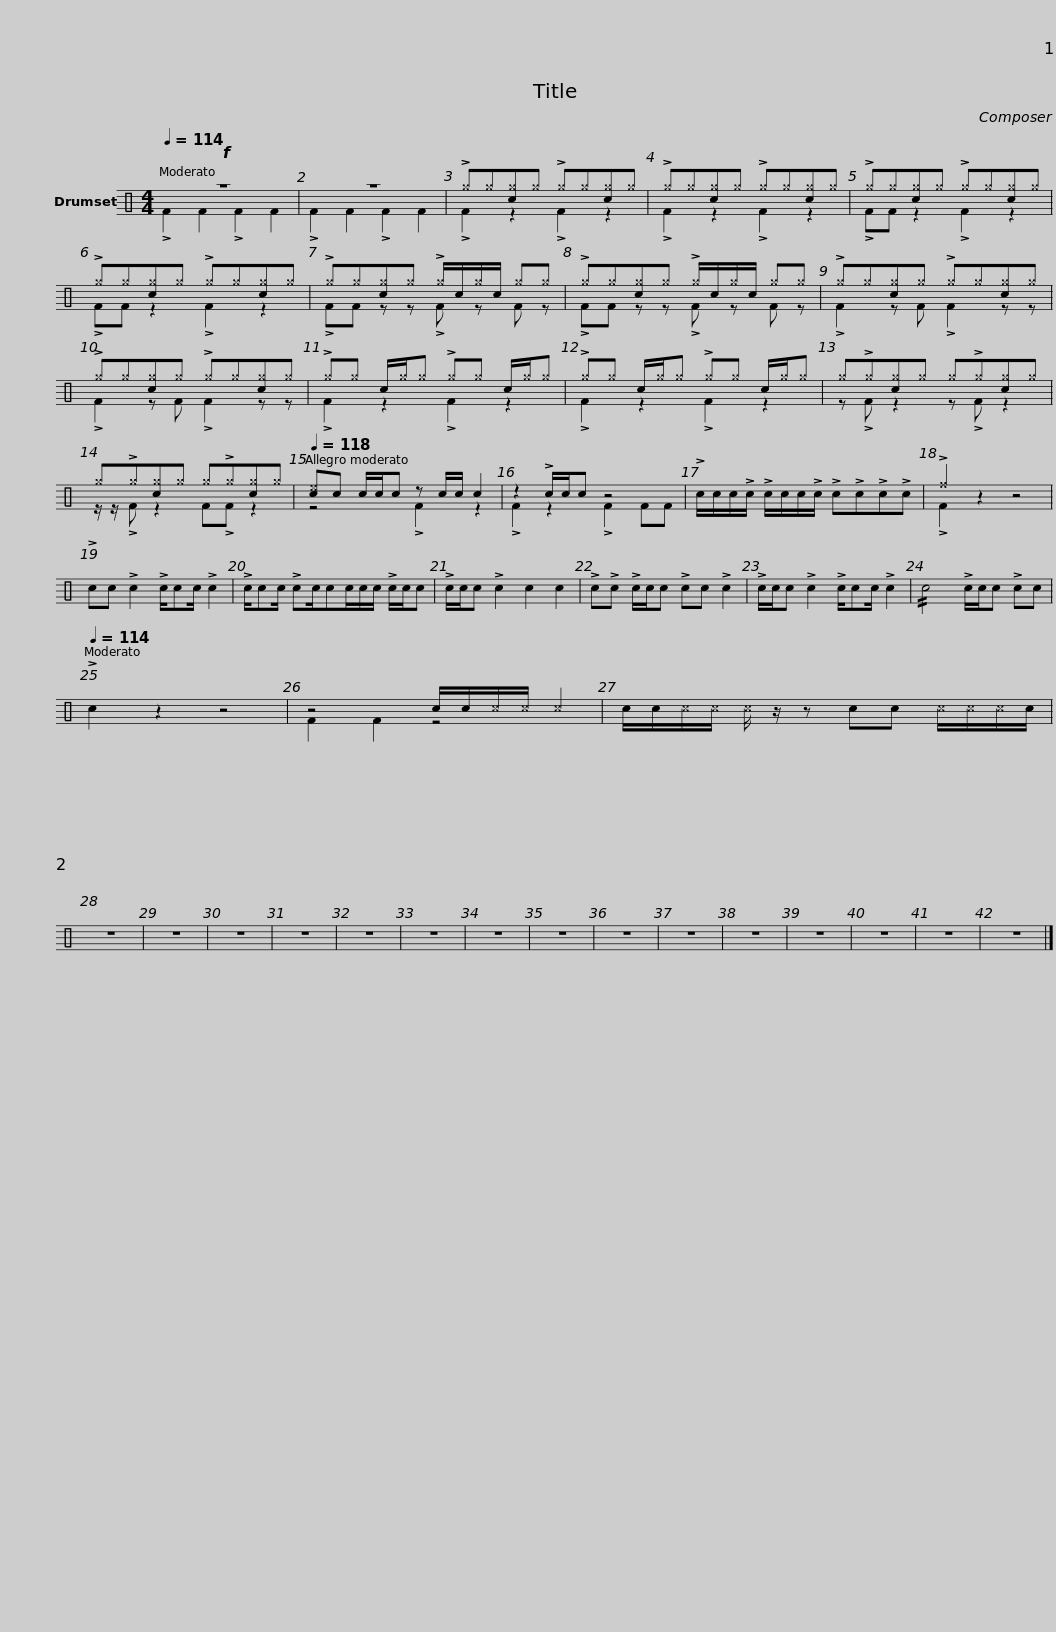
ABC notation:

X:1
%%score ( 1 2 )
L:1/8
Q:1/4=114
M:4/4
I:linebreak $
K:C
V:1 perc
K:none
V:2 perc
K:none
V:1
!f! z8 | z8 | !>!^g^g[c^g]^g !>!^g^g[c^g]^g | !>!^g^g[c^g]^g !>!^g^g[c^g]^g |$ !>!^g^g[c^g]^g !>!^g^g[c^g]^g | %5
 !>!^g^g[c^g]^g !>!^g^g[c^g]^g | !>!^g^g[c^g]^g !>!^g/c/^g/c/ ^g^g | !>!^g^g[c^g]^g !>!^g/c/^g/c/ ^g^g |$ !>!^g^g[c^g]^g !>!^g^g[c^g]^g | !>!^g^g[c^g]^g !>!^g^g[c^g]^g | %10
 !>!^g^g c/^g/^g !>!^g^g c/^g/^g | !>!^g^g c/^g/^g !>!^g^g c/^g/^g |$ ^g!>!^g[c^g]^g ^g!>!^g[c^g]^g | ^g!>!^g[c^g]^g ^g!>!^g[c^g]^g |[Q:1/4=118] [c^e]c c/c/c z c/c/ c2 | %15
 z2 !>!c/c/c z4 |$ !>!c/c/c/!>!c/ !>!c/c/c/!>!c/ !>!c!>!c!>!c!>!c | !>!^f2 z2 z4 | !>!cc !>!c2 !>!c/cc/ !>!c2 | !>!c/cc/ !>!cc/cc/c/c/ !>!c/c/c |$ %20
 !>!c/c/c !>!c2 c2 c2 | !>!c!>!c !>!c/c/c !>!cc !>!c2 | !>!c/c/c !>!c2 !>!c/cc/ !>!c2 | !//!c4 !>!c/c/c !>!cc |$[Q:1/4=114] !>!c2 z2 z4 | %25
 z4 c/c/^c/^c/ ^c2 | c/c/^c/^c/ ^c/ z/ z cc ^c/^c/^c/c/ | z8 |$ z8 | z8 | %30
 z8 | z8 | z8 | z8 | z8 | %35
 z8 | z8 | z8 | z8 | z8 | %40
 z8 | z8 |] %42
V:2
 !>!F2 F2 !>!F2 F2 | !>!F2 F2 !>!F2 F2 | !>!F2 z2 !>!F2 z2 | !>!F2 z2 !>!F2 z2 |$ !>!FF z2 !>!F2 z2 | %5
 !>!FF z2 !>!F2 z2 | !>!FF z z !>!F z F z | !>!FF z z !>!F z F z |$ !>!F2 z F !>!F2 z z | !>!F2 z F !>!F2 z z | %10
 !>!F2 z2 !>!F2 z2 | !>!F2 z2 !>!F2 z2 |$ z !>!F z2 z !>!F z2 | z/ z/ !>!F z2 F!>!F z2 | z4 !>!F2 z2 | %15
 !>!F2 z2 !>!F2 FF |$ x8 | !>!F2 z2 z4 | x8 | x8 |$ %20
 x8 | x8 | x8 | x8 |$ x8 | %25
 F2 F2 z4 | x8 | x8 |$ x8 | x8 | %30
 x8 | x8 | x8 | x8 | x8 | %35
 x8 | x8 | x8 | x8 | x8 | %40
 x8 | x8 |] %42
